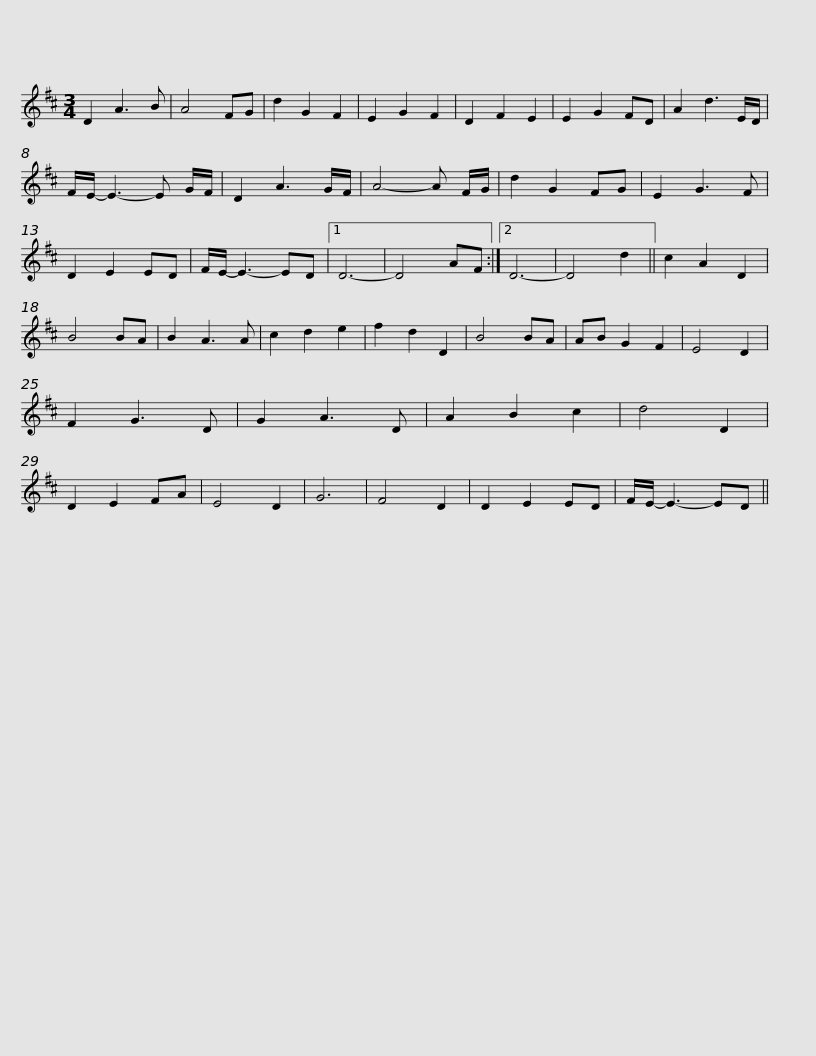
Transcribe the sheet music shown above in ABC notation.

X:1
L:1/8
M:3/4
I:linebreak $
K:D
V:1 treble
V:1
 D2 A3 B | A4 FG | d2 G2 F2 | E2 G2 F2 | D2 F2 E2 | %5
 E2 G2 FD | A2 d3 E/D/ | F/E/- E3- E G/F/ | D2 A3 G/F/ | A4- A F/G/ |$ %10
 d2 G2 FG | E2 G3 F | D2 E2 ED | F/E/- E3- ED |1 D6- | %15
 D4 AF :|2 D6- | D4 d2 || c2 A2 D2 | B4 BA | %20
 B2 A3 A | c2 d2 e2 |$ f2 d2 D2 | B4 BA | AB G2 F2 | %25
 E4 D2 | F2 G3 D | G2 A3 D | A2 B2 c2 | d4 D2 | %30
 D2 E2 FA | E4 D2 | G6 | F4 D2 | D2 E2 ED |$ %35
 F/E/- E3- ED || %36
